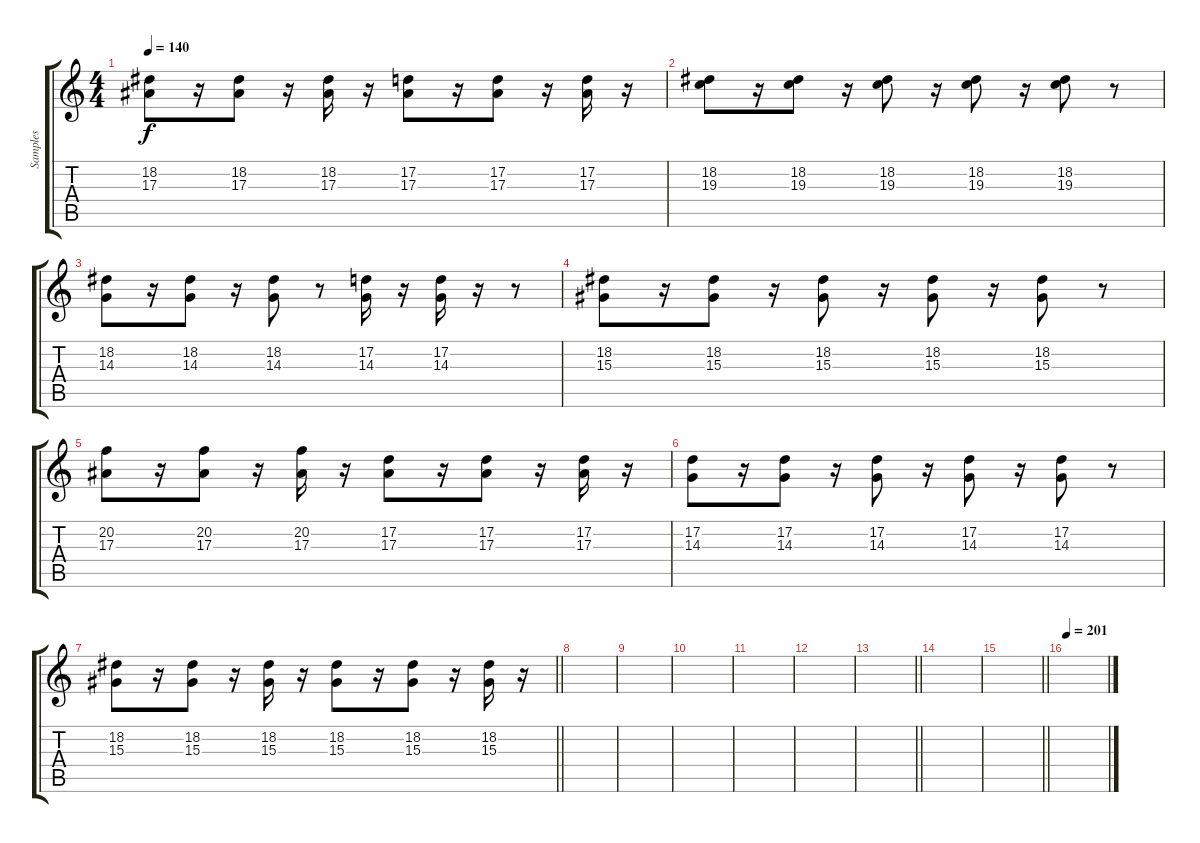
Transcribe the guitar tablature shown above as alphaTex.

\track ("Samples" "Samples") {instrument lead2sawtooth}
\staff {score tabs}
\tuning (D4 A3 F3 C3 G2 C2) {hide}
\ts (4 4)
\tempo 140
\clef g2
\ks c
(18.2 17.3).8{dy f} r.16 (18.2 17.3).8 r.16 (18.2 17.3).16 r.16 (17.2 17.3).8 r.16 (17.2 17.3).8 r.16 (17.2 17.3).16 r.16 |
(18.2 19.3).8 r.16 (18.2 19.3).8 r.16 (18.2 19.3).8 r.16 (18.2 19.3).8 r.16 (18.2 19.3).8 r.8 |
(18.2 14.3).8 r.16 (18.2 14.3).8 r.16 (18.2 14.3).8 r.8 (17.2 14.3).16 r.16 (17.2 14.3).16 r.16 r.8 |
(18.2 15.3).8 r.16 (18.2 15.3).8 r.16 (18.2 15.3).8 r.16 (18.2 15.3).8 r.16 (18.2 15.3).8 r.8 |
(20.2 17.3).8 r.16 (20.2 17.3).8 r.16 (20.2 17.3).16 r.16 (17.2 17.3).8 r.16 (17.2 17.3).8 r.16 (17.2 17.3).16 r.16 |
(17.2 14.3).8 r.16 (17.2 14.3).8 r.16 (17.2 14.3).8 r.16 (17.2 14.3).8 r.16 (17.2 14.3).8 r.8 |
\barLineRight lightlight
(18.2 15.3).8 r.16 (18.2 15.3).8 r.16 (18.2 15.3).16 r.16 (18.2 15.3).8 r.16 (18.2 15.3).8 r.16 (18.2 15.3).16 r.16 |
\section ("" " ")
|
|
|
|
|
\barLineRight lightlight
|
|
\barLineRight lightlight
|
\section ("" " ")
\tempo 201
